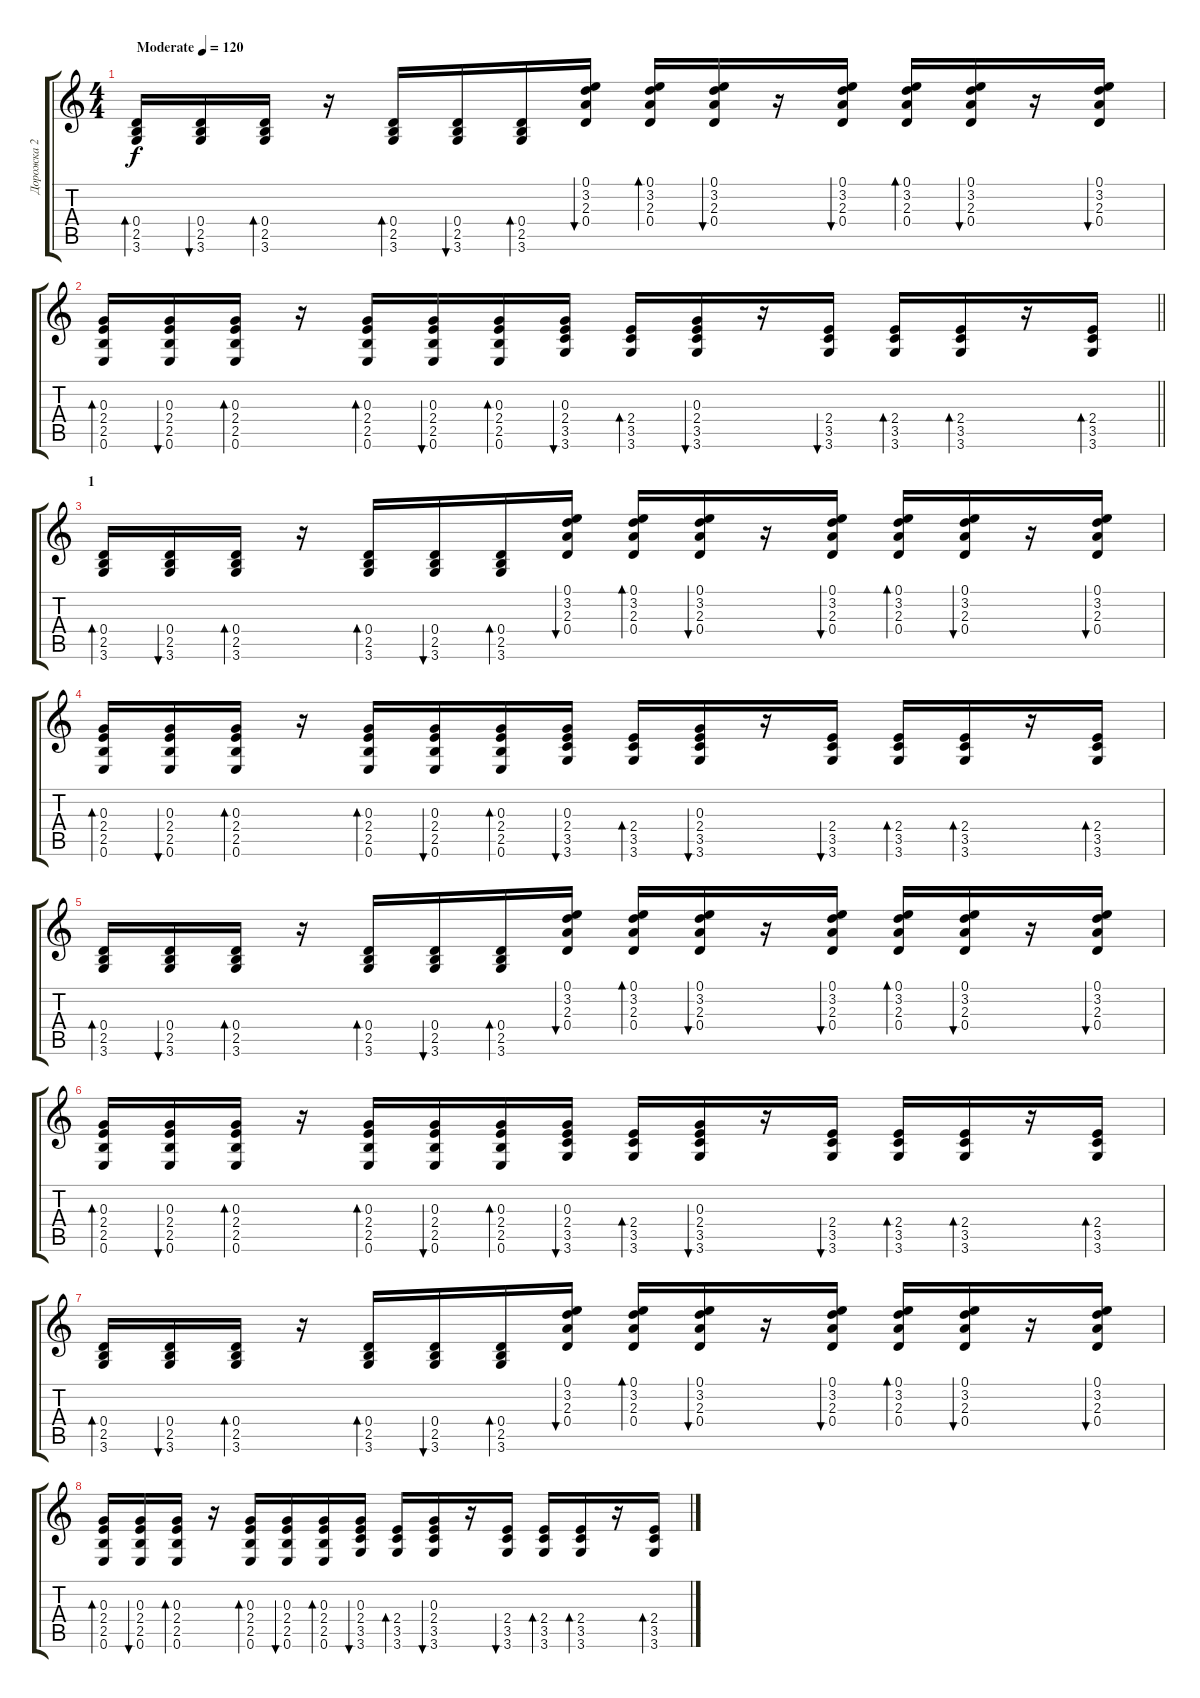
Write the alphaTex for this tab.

\track ("Дорожка 2" "Дорожка 2") {instrument acousticguitarsteel}
\staff {score tabs}
\tuning (E4 B3 G3 D3 A2 E2) {hide}
\ts (4 4)
\tempo (120 "Moderate")
\clef g2
\ks c
(0.4 2.5 3.6).16{bd 60 dy f instrument acousticguitarsteel} (0.4 2.5 3.6).16{bu 60} (0.4 2.5 3.6).16{bd 60} r.16 (0.4 2.5 3.6).16{bd 60} (0.4 2.5 3.6).16{bu 60} (0.4 2.5 3.6).16{bd 60} (0.1 3.2 2.3 0.4).16{bu 60} (0.1 3.2 2.3 0.4).16{bd 60} (0.1 3.2 2.3 0.4).16{bu 60} r.16 (0.1 3.2 2.3 0.4).16{bu 60} (0.1 3.2 2.3 0.4).16{bd 60} (0.1 3.2 2.3 0.4).16{bu 60} r.16 (0.1 3.2 2.3 0.4).16{bu 60} |
\barLineRight lightlight
(0.3 2.4 2.5 0.6).16{bd 60} (0.3 2.4 2.5 0.6).16{bu 60} (0.3 2.4 2.5 0.6).16{bd 60} r.16 (0.3 2.4 2.5 0.6).16{bd 60} (0.3 2.4 2.5 0.6).16{bu 60} (0.3 2.4 2.5 0.6).16{bd 60} (0.3 2.4 3.5 3.6).16{bu 60} (2.4 3.5 3.6).16{bd 60} (0.3 2.4 3.5 3.6).16{bu 60} r.16 (2.4 3.5 3.6).16{bu 60} (2.4 3.5 3.6).16{bd 60} (2.4 3.5 3.6).16{bd 60} r.16 (2.4 3.5 3.6).16{bd 60} |
\section ("" "1")
(0.4 2.5 3.6).16{bd 60} (0.4 2.5 3.6).16{bu 60} (0.4 2.5 3.6).16{bd 60} r.16 (0.4 2.5 3.6).16{bd 60} (0.4 2.5 3.6).16{bu 60} (0.4 2.5 3.6).16{bd 60} (0.1 3.2 2.3 0.4).16{bu 60} (0.1 3.2 2.3 0.4).16{bd 60} (0.1 3.2 2.3 0.4).16{bu 60} r.16 (0.1 3.2 2.3 0.4).16{bu 60} (0.1 3.2 2.3 0.4).16{bd 60} (0.1 3.2 2.3 0.4).16{bu 60} r.16 (0.1 3.2 2.3 0.4).16{bu 60} |
(0.3 2.4 2.5 0.6).16{bd 60} (0.3 2.4 2.5 0.6).16{bu 60} (0.3 2.4 2.5 0.6).16{bd 60} r.16 (0.3 2.4 2.5 0.6).16{bd 60} (0.3 2.4 2.5 0.6).16{bu 60} (0.3 2.4 2.5 0.6).16{bd 60} (0.3 2.4 3.5 3.6).16{bu 60} (2.4 3.5 3.6).16{bd 60} (0.3 2.4 3.5 3.6).16{bu 60} r.16 (2.4 3.5 3.6).16{bu 60} (2.4 3.5 3.6).16{bd 60} (2.4 3.5 3.6).16{bd 60} r.16 (2.4 3.5 3.6).16{bd 60} |
(0.4 2.5 3.6).16{bd 60} (0.4 2.5 3.6).16{bu 60} (0.4 2.5 3.6).16{bd 60} r.16 (0.4 2.5 3.6).16{bd 60} (0.4 2.5 3.6).16{bu 60} (0.4 2.5 3.6).16{bd 60} (0.1 3.2 2.3 0.4).16{bu 60} (0.1 3.2 2.3 0.4).16{bd 60} (0.1 3.2 2.3 0.4).16{bu 60} r.16 (0.1 3.2 2.3 0.4).16{bu 60} (0.1 3.2 2.3 0.4).16{bd 60} (0.1 3.2 2.3 0.4).16{bu 60} r.16 (0.1 3.2 2.3 0.4).16{bu 60} |
(0.3 2.4 2.5 0.6).16{bd 60} (0.3 2.4 2.5 0.6).16{bu 60} (0.3 2.4 2.5 0.6).16{bd 60} r.16 (0.3 2.4 2.5 0.6).16{bd 60} (0.3 2.4 2.5 0.6).16{bu 60} (0.3 2.4 2.5 0.6).16{bd 60} (0.3 2.4 3.5 3.6).16{bu 60} (2.4 3.5 3.6).16{bd 60} (0.3 2.4 3.5 3.6).16{bu 60} r.16 (2.4 3.5 3.6).16{bu 60} (2.4 3.5 3.6).16{bd 60} (2.4 3.5 3.6).16{bd 60} r.16 (2.4 3.5 3.6).16{bd 60} |
(0.4 2.5 3.6).16{bd 60} (0.4 2.5 3.6).16{bu 60} (0.4 2.5 3.6).16{bd 60} r.16 (0.4 2.5 3.6).16{bd 60} (0.4 2.5 3.6).16{bu 60} (0.4 2.5 3.6).16{bd 60} (0.1 3.2 2.3 0.4).16{bu 60} (0.1 3.2 2.3 0.4).16{bd 60} (0.1 3.2 2.3 0.4).16{bu 60} r.16 (0.1 3.2 2.3 0.4).16{bu 60} (0.1 3.2 2.3 0.4).16{bd 60} (0.1 3.2 2.3 0.4).16{bu 60} r.16 (0.1 3.2 2.3 0.4).16{bu 60} |
(0.3 2.4 2.5 0.6).16{bd 60} (0.3 2.4 2.5 0.6).16{bu 60} (0.3 2.4 2.5 0.6).16{bd 60} r.16 (0.3 2.4 2.5 0.6).16{bd 60} (0.3 2.4 2.5 0.6).16{bu 60} (0.3 2.4 2.5 0.6).16{bd 60} (0.3 2.4 3.5 3.6).16{bu 60} (2.4 3.5 3.6).16{bd 60} (0.3 2.4 3.5 3.6).16{bu 60} r.16 (2.4 3.5 3.6).16{bu 60} (2.4 3.5 3.6).16{bd 60} (2.4 3.5 3.6).16{bd 60} r.16 (2.4 3.5 3.6).16{bd 60}
